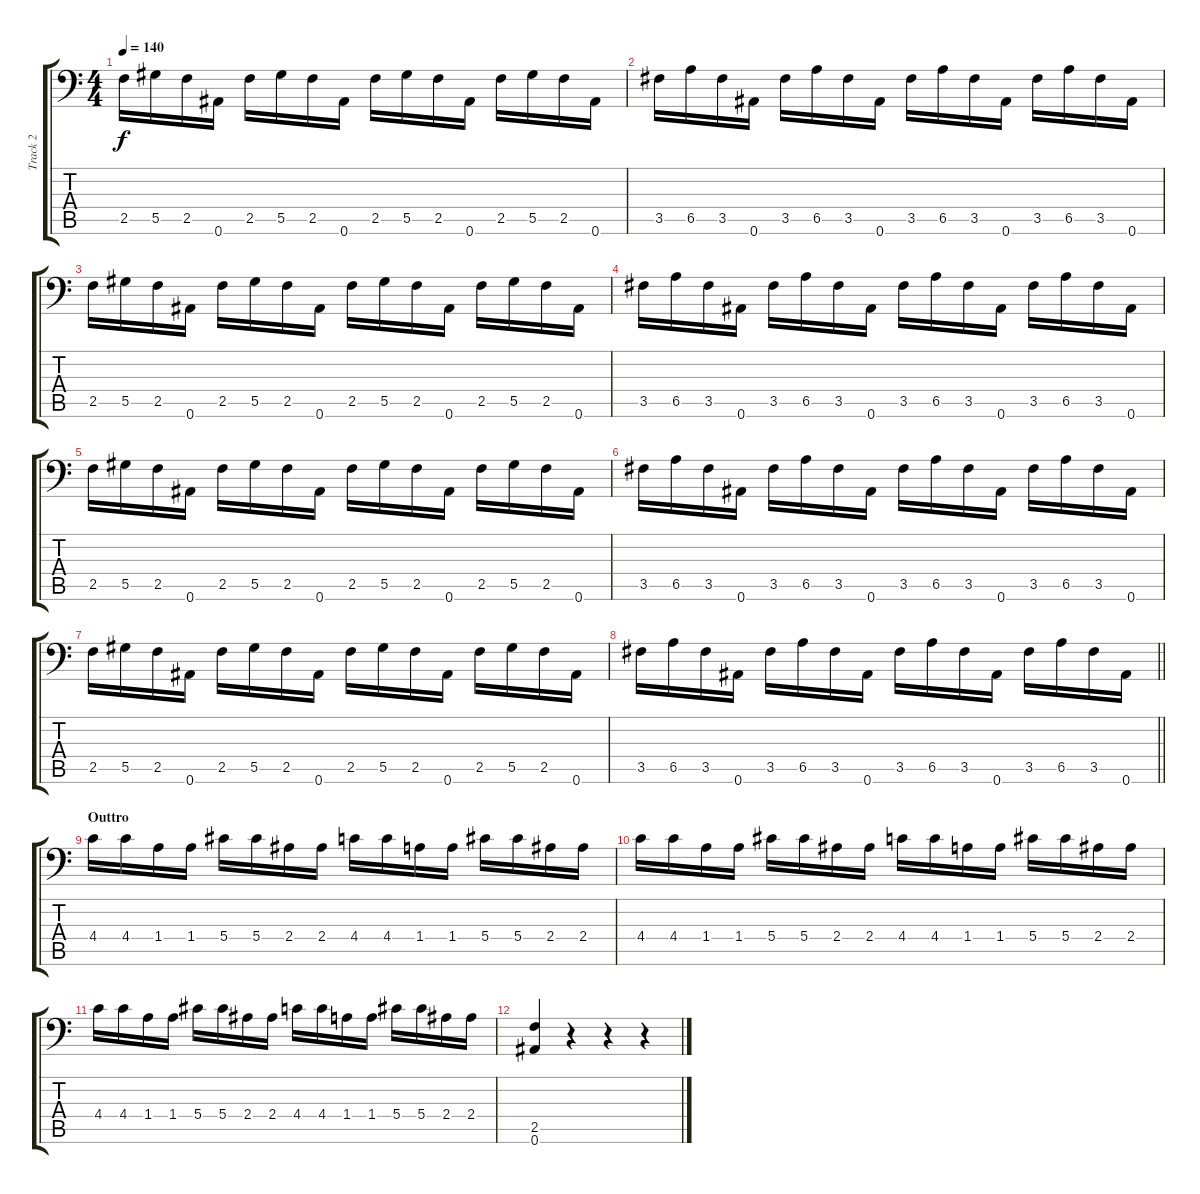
\track ("Track 2" "Track 2") {instrument distortionguitar}
\staff {score tabs}
\tuning (Bb3 F3 Db3 Ab2 Eb2 Bb1) {hide}
\ts (4 4)
\tempo 140
\clef f4
\ks c
2.5.16{dy f} 5.5.16 2.5.16 0.6.16 2.5.16 5.5.16 2.5.16 0.6.16 2.5.16 5.5.16 2.5.16 0.6.16 2.5.16 5.5.16 2.5.16 0.6.16 |
3.5.16 6.5.16 3.5.16 0.6.16 3.5.16 6.5.16 3.5.16 0.6.16 3.5.16 6.5.16 3.5.16 0.6.16 3.5.16 6.5.16 3.5.16 0.6.16 |
2.5.16 5.5.16 2.5.16 0.6.16 2.5.16 5.5.16 2.5.16 0.6.16 2.5.16 5.5.16 2.5.16 0.6.16 2.5.16 5.5.16 2.5.16 0.6.16 |
3.5.16 6.5.16 3.5.16 0.6.16 3.5.16 6.5.16 3.5.16 0.6.16 3.5.16 6.5.16 3.5.16 0.6.16 3.5.16 6.5.16 3.5.16 0.6.16 |
2.5.16 5.5.16 2.5.16 0.6.16 2.5.16 5.5.16 2.5.16 0.6.16 2.5.16 5.5.16 2.5.16 0.6.16 2.5.16 5.5.16 2.5.16 0.6.16 |
3.5.16 6.5.16 3.5.16 0.6.16 3.5.16 6.5.16 3.5.16 0.6.16 3.5.16 6.5.16 3.5.16 0.6.16 3.5.16 6.5.16 3.5.16 0.6.16 |
2.5.16 5.5.16 2.5.16 0.6.16 2.5.16 5.5.16 2.5.16 0.6.16 2.5.16 5.5.16 2.5.16 0.6.16 2.5.16 5.5.16 2.5.16 0.6.16 |
\barLineRight lightlight
3.5.16 6.5.16 3.5.16 0.6.16 3.5.16 6.5.16 3.5.16 0.6.16 3.5.16 6.5.16 3.5.16 0.6.16 3.5.16 6.5.16 3.5.16 0.6.16 |
\section ("" "Outtro")
4.4.16 4.4.16 1.4.16 1.4.16 5.4.16 5.4.16 2.4.16 2.4.16 4.4.16 4.4.16 1.4.16 1.4.16 5.4.16 5.4.16 2.4.16 2.4.16 |
4.4.16 4.4.16 1.4.16 1.4.16 5.4.16 5.4.16 2.4.16 2.4.16 4.4.16 4.4.16 1.4.16 1.4.16 5.4.16 5.4.16 2.4.16 2.4.16 |
4.4.16 4.4.16 1.4.16 1.4.16 5.4.16 5.4.16 2.4.16 2.4.16 4.4.16 4.4.16 1.4.16 1.4.16 5.4.16 5.4.16 2.4.16 2.4.16 |
(2.5 0.6).4 r.4 r.4 r.4
